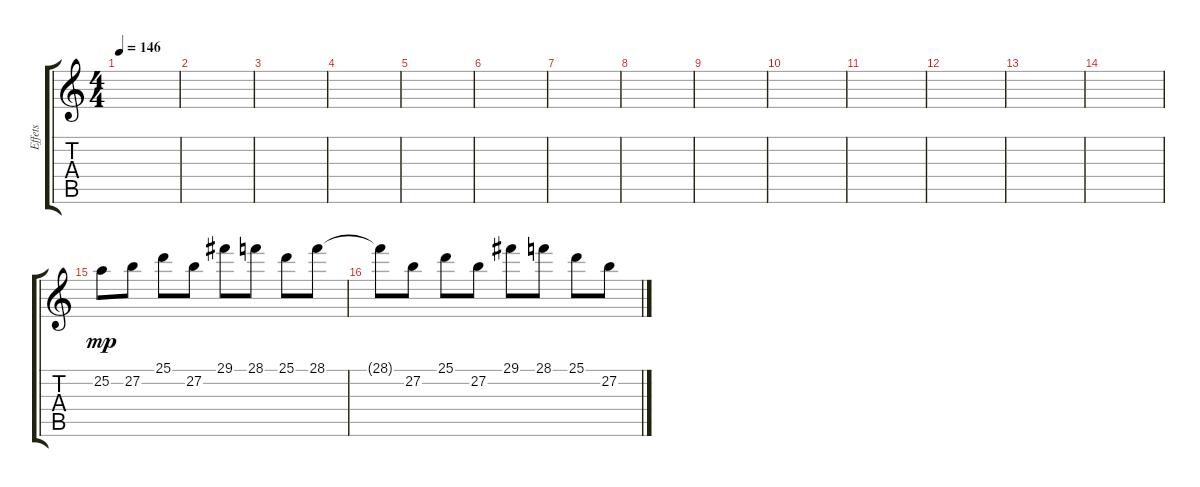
\track ("Effets" "Effets") {instrument lead2sawtooth}
\staff {score tabs}
\tuning (Db4 Ab3 E3 B2 Gb2 B1) {hide}
\ts (4 4)
\tempo 146
\clef g2
\ks c
|
|
|
|
|
|
|
|
|
|
|
|
|
|
25.2.8{dy mp} 27.2.8 25.1.8 27.2.8 29.1.8 28.1.8 25.1.8 28.1.8 |
28.1{t}.8 27.2.8 25.1.8 27.2.8 29.1.8 28.1.8 25.1.8 27.2.8
